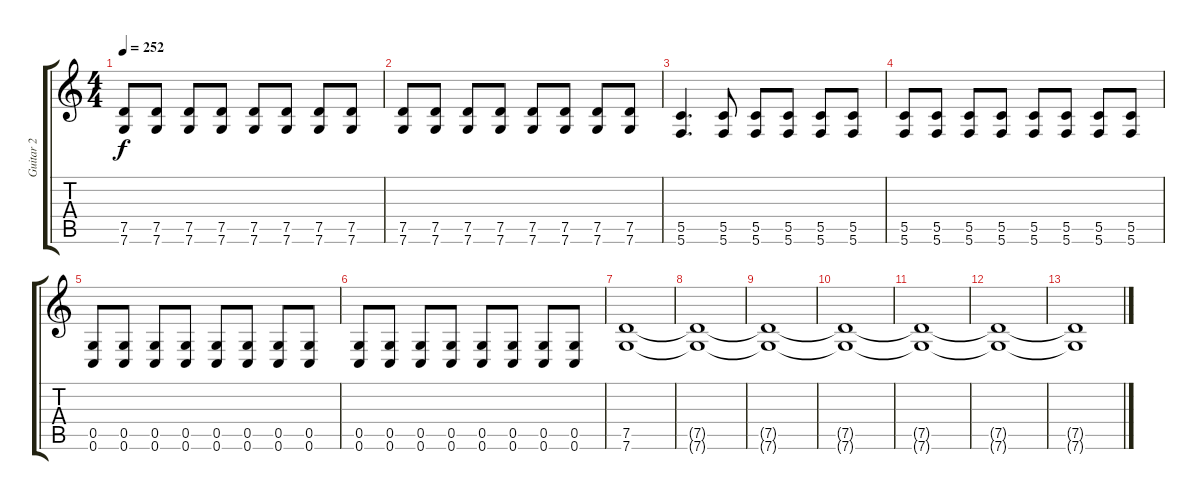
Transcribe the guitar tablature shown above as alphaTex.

\track ("Guitar 2" "Guitar 2") {instrument distortionguitar}
\staff {score tabs}
\tuning (D4 A3 F3 C3 G2 C2) {hide}
\ts (4 4)
\tempo 252
\clef g2
\ks c
(7.5 7.6).8{dy f} (7.5 7.6).8 (7.5 7.6).8 (7.5 7.6).8 (7.5 7.6).8 (7.5 7.6).8 (7.5 7.6).8 (7.5 7.6).8 |
(7.5 7.6).8 (7.5 7.6).8 (7.5 7.6).8 (7.5 7.6).8 (7.5 7.6).8 (7.5 7.6).8 (7.5 7.6).8 (7.5 7.6).8 |
(5.5 5.6).4{d} (5.5 5.6).8 (5.5 5.6).8 (5.5 5.6).8 (5.5 5.6).8 (5.5 5.6).8 |
(5.5 5.6).8 (5.5 5.6).8 (5.5 5.6).8 (5.5 5.6).8 (5.5 5.6).8 (5.5 5.6).8 (5.5 5.6).8 (5.5 5.6).8 |
(0.5 0.6).8 (0.5 0.6).8 (0.5 0.6).8 (0.5 0.6).8 (0.5 0.6).8 (0.5 0.6).8 (0.5 0.6).8 (0.5 0.6).8 |
(0.5 0.6).8 (0.5 0.6).8 (0.5 0.6).8 (0.5 0.6).8 (0.5 0.6).8 (0.5 0.6).8 (0.5 0.6).8 (0.5 0.6).8 |
(7.5 7.6).1 |
(7.5{t} 7.6{t}).1 |
(7.5{t} 7.6{t}).1 |
(7.5{t} 7.6{t}).1 |
(7.5{t} 7.6{t}).1 |
(7.5{t} 7.6{t}).1 |
(7.5{t} 7.6{t}).1
